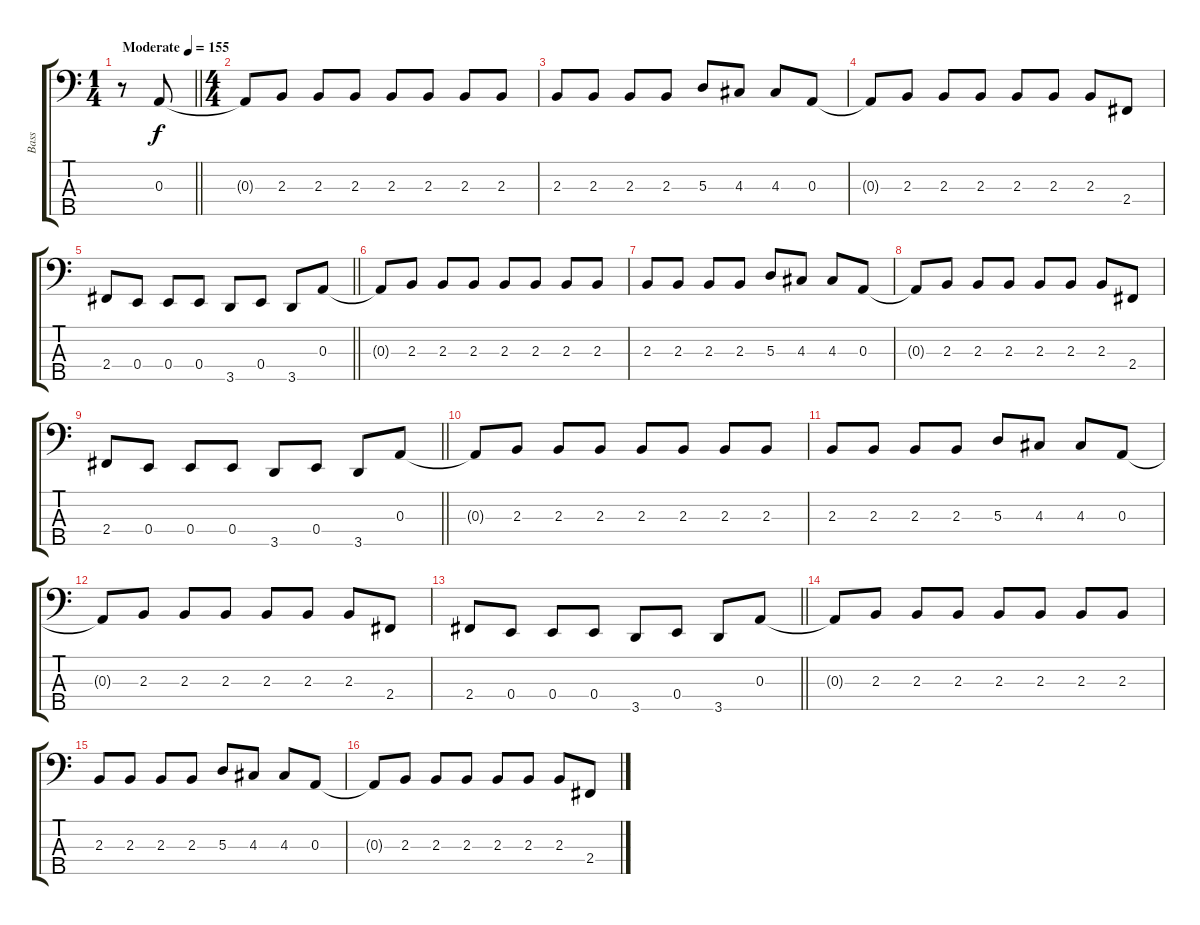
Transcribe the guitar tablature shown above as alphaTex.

\track ("Bass" "Bass") {instrument electricbassfinger}
\staff {score tabs}
\tuning (G2 D2 A1 E1 B0) {hide}
\ts (1 4)
\tempo (155 "Moderate")
\clef f4
\barLineRight lightlight
\ks c
r.8{dy f instrument electricbassfinger} 0.3.8 |
\ts (4 4)
0.3{t}.8 2.3.8 2.3.8 2.3.8 2.3.8 2.3.8 2.3.8 2.3.8 |
2.3.8 2.3.8 2.3.8 2.3.8 5.3.8 4.3.8 4.3.8 0.3.8 |
0.3{t}.8 2.3.8 2.3.8 2.3.8 2.3.8 2.3.8 2.3.8 2.4.8 |
\barLineRight lightlight
2.4.8 0.4.8 0.4.8 0.4.8 3.5.8 0.4.8 3.5.8 0.3.8 |
0.3{t}.8 2.3.8 2.3.8 2.3.8 2.3.8 2.3.8 2.3.8 2.3.8 |
2.3.8 2.3.8 2.3.8 2.3.8 5.3.8 4.3.8 4.3.8 0.3.8 |
0.3{t}.8 2.3.8 2.3.8 2.3.8 2.3.8 2.3.8 2.3.8 2.4.8 |
\barLineRight lightlight
2.4.8 0.4.8 0.4.8 0.4.8 3.5.8 0.4.8 3.5.8 0.3.8 |
0.3{t}.8 2.3.8 2.3.8 2.3.8 2.3.8 2.3.8 2.3.8 2.3.8 |
2.3.8 2.3.8 2.3.8 2.3.8 5.3.8 4.3.8 4.3.8 0.3.8 |
0.3{t}.8 2.3.8 2.3.8 2.3.8 2.3.8 2.3.8 2.3.8 2.4.8 |
\barLineRight lightlight
2.4.8 0.4.8 0.4.8 0.4.8 3.5.8 0.4.8 3.5.8 0.3.8 |
0.3{t}.8 2.3.8 2.3.8 2.3.8 2.3.8 2.3.8 2.3.8 2.3.8 |
2.3.8 2.3.8 2.3.8 2.3.8 5.3.8 4.3.8 4.3.8 0.3.8 |
0.3{t}.8 2.3.8 2.3.8 2.3.8 2.3.8 2.3.8 2.3.8 2.4.8
